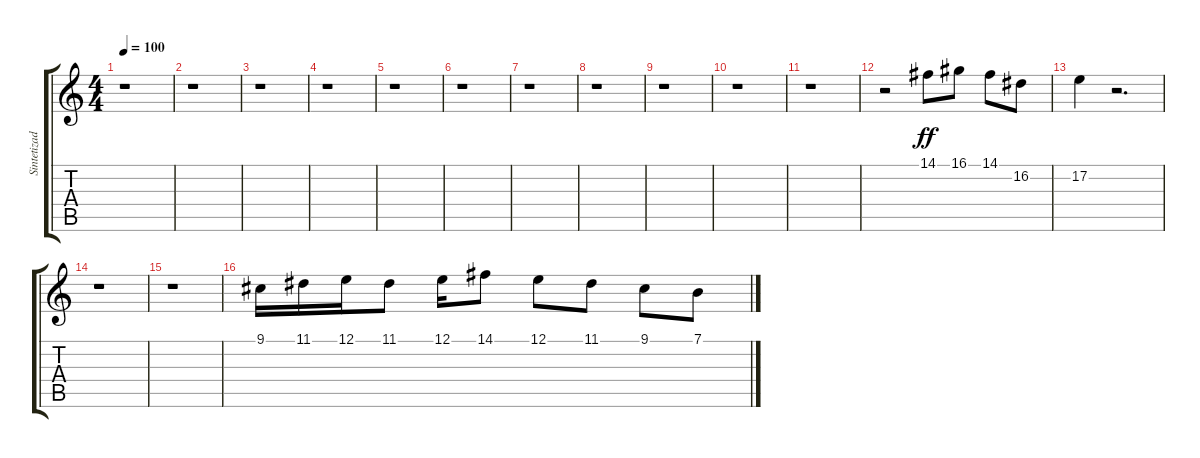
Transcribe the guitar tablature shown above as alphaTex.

\track ("Sintetizador" "Sintetizad") {instrument fx5brightness}
\staff {score tabs}
\tuning (E4 B3 G3 D3 A2 E2) {hide}
\ts (4 4)
\tempo 100
\clef g2
\ks c
r.1{dy ff} |
r.1 |
r.1 |
r.1 |
r.1 |
r.1 |
r.1 |
r.1 |
r.1 |
r.1 |
r.1 |
r.2 14.1.8 16.1.8 14.1.8 16.2.8 |
17.2.4 r.2{d} |
r.1 |
r.1 |
9.1.16 11.1.16 12.1.16 11.1.8 12.1.16 14.1.8 12.1.8 11.1.8 9.1.8 7.1.8
